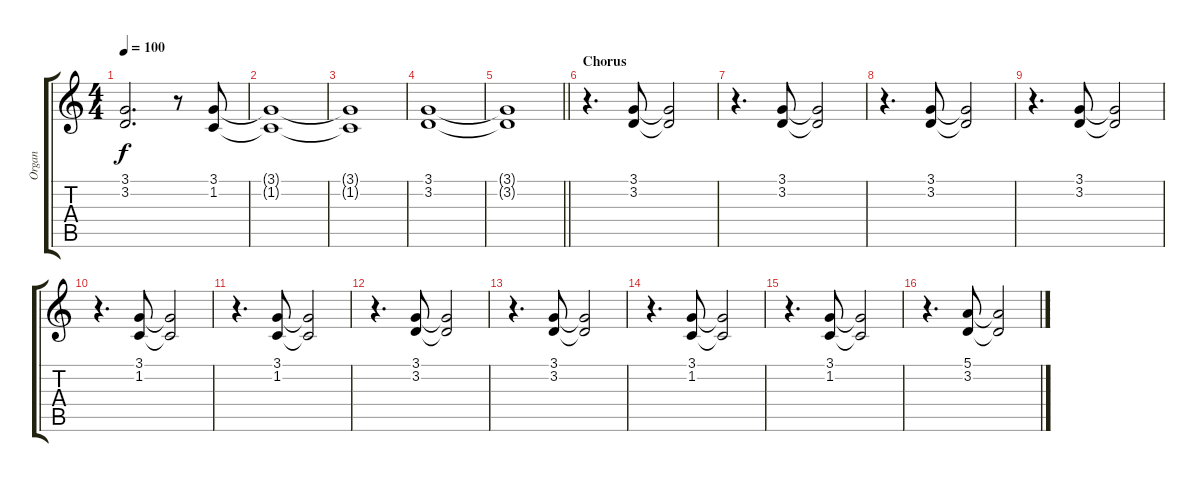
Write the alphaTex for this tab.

\track ("Organ" "Organ") {instrument drawbarorgan}
\staff {score tabs}
\tuning (E4 B3 G3 D3 A2 E2) {hide}
\ts (4 4)
\tempo 100
\clef g2
\ks c
(3.1{t} 3.2{t}).2{d dy f} r.8 (3.1 1.2).8 |
(3.1{t} 1.2{t}).1 |
(3.1{t} 1.2{t}).1 |
(3.1 3.2).1 |
\barLineRight lightlight
(3.1{t} 3.2{t}).1 |
\section ("" "Chorus")
r.4{d} (3.1 3.2).8 (3.1{t} 3.2{t}).2 |
r.4{d} (3.1 3.2).8 (3.1{t} 3.2{t}).2 |
r.4{d} (3.1 3.2).8 (3.1{t} 3.2{t}).2 |
r.4{d} (3.1 3.2).8 (3.1{t} 3.2{t}).2 |
r.4{d} (3.1 1.2).8 (3.1{t} 1.2{t}).2 |
r.4{d} (3.1 1.2).8 (3.1{t} 1.2{t}).2 |
r.4{d} (3.1 3.2).8 (3.1{t} 3.2{t}).2 |
r.4{d} (3.1 3.2).8 (3.1{t} 3.2{t}).2 |
r.4{d} (3.1 1.2).8 (3.1{t} 1.2{t}).2 |
r.4{d} (3.1 1.2).8 (3.1{t} 1.2{t}).2 |
r.4{d} (5.1 3.2).8 (5.1{t} 3.2{t}).2
